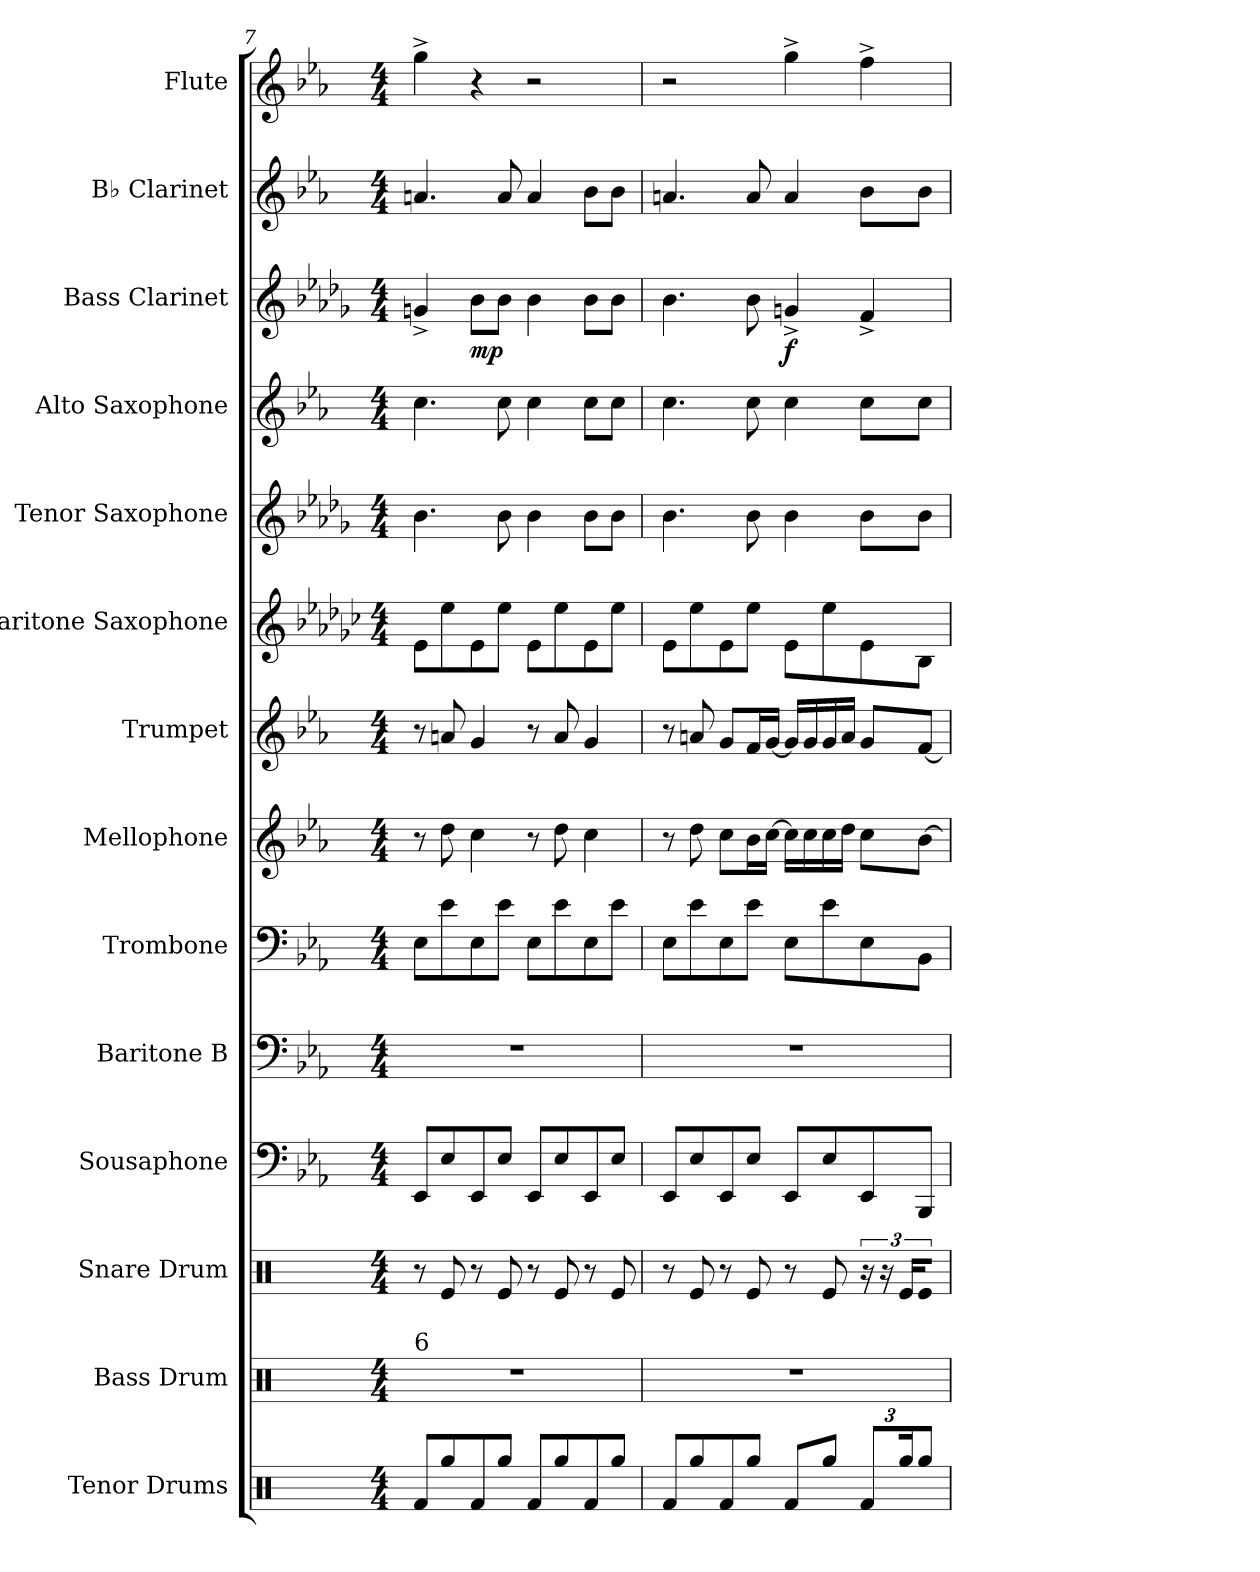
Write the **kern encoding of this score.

**kern	**kern	**kern	**kern	**kern	**kern	**kern	**kern	**kern	**kern	**kern	**kern	**dynam	**kern	**kern
*part14	*part13	*part12	*part11	*part10	*part9	*part8	*part7	*part6	*part5	*part4	*part3	*part3	*part2	*part1
*staff14	*staff13	*staff12	*staff11	*staff10	*staff9	*staff8	*staff7	*staff6	*staff5	*staff4	*staff3	*staff3	*staff2	*staff1
*I"Tenor Drums	*I"Bass Drum	*I"Snare Drum	*I"Sousaphone	*I"Baritone B	*I"Trombone	*I"Mellophone	*I"Trumpet	*I"Baritone Saxophone	*I"Tenor Saxophone	*I"Alto Saxophone	*I"Bass Clarinet	*	*I"B♭ Clarinet	*I"Flute
*I'TD	*I'B. Dr.	*I'SD	*I'Sou	*I'Bar B	*I'Tbn	*I'Mel	*I'Tpt	*I'B Sax	*I'T Sax	*I'A Sax	*I'B Cl	*	*I'Cl	*I'F
*clefX	*clefX	*clefX	*clefF4	*clefF4	*clefF4	*clefG2	*clefG2	*clefG2	*clefG2	*clefG2	*clefG2	*	*clefG2	*clefG2
*	*	*	*	*	*	*ITrd4c7	*ITrd1c2	*ITrd12c21	*ITrd8c14	*ITrd5c9	*ITrd8c14	*	*ITrd1c2	*
*k[]	*k[]	*k[]	*k[b-e-a-]	*k[b-e-a-]	*k[b-e-a-]	*k[b-e-a-d-]	*k[b-e-a-d-g-]	*k[b-e-a-d-g-c-]	*k[b-e-a-d-g-]	*k[b-e-a-d-g-c-]	*k[b-e-a-d-g-]	*	*k[b-e-a-d-g-]	*k[b-e-a-]
*M4/4	*M4/4	*M4/4	*M4/4	*M4/4	*M4/4	*M4/4	*M4/4	*M4/4	*M4/4	*M4/4	*M4/4	*	*M4/4	*M4/4
=7	=7	=7	=7	=7	=7	=7	=7	=7	=7	=7	=7	=7	=7	=7
!	!LO:TX:a:t=6	!	!	!	!	!	!	!	!	!	!	!	!	!
8Rf/L	1r	8r	8EE-/L	1r	8E-\L	8r	8r	8E-\L	4.B-\	4.e-\	4Gn^/	.	4.gn/	4gg^\
8Rgg/	.	8Re/	8E-/	.	8e-\	8g\	8gn/	8e-\	.	.	.	.	.	.
!	!	!	!	!	!	!	!	!	!	!	!	!LO:DY:b	!	!
8Rf/	.	8r	8EE-/	.	8E-\	4f\	4f/	8E-\	.	.	8B-\L	mp	.	4r
8Rgg/J	.	8Re/	8E-/J	.	8e-\J	.	.	8e-\J	8B-\	8e-\	8B-\J	.	8g/	.
8Rf/L	.	8r	8EE-/L	.	8E-\L	8r	8r	8E-\L	4B-\	4e-\	4B-\	.	4g/	2r
8Rgg/	.	8Re/	8E-/	.	8e-\	8g\	8g/	8e-\	.	.	.	.	.	.
8Rf/	.	8r	8EE-/	.	8E-\	4f\	4f/	8E-\	8B-\L	8e-\L	8B-\L	.	8a-\L	.
8Rgg/J	.	8Re/	8E-/J	.	8e-\J	.	.	8e-\J	8B-\J	8e-\J	8B-\J	.	8a-\J	.
!!LO:PB:g=z
=8	=8	=8	=8	=8	=8	=8	=8	=8	=8	=8	=8	=8	=8	=8
8Rf/L	1r	8r	8EE-/L	1r	8E-\L	8r	8r	8E-\L	4.B-\	4.e-\	4.B-\	.	4.gn/	2r
8Rgg/	.	8Re/	8E-/	.	8e-\	8g\	8gn/	8e-\	.	.	.	.	.	.
8Rf/	.	8r	8EE-/	.	8E-\	8f\L	8f/L	8E-\	.	.	.	.	.	.
8Rgg/J	.	8Re/	8E-/J	.	8e-\J	16e-\L	16e-/L	8e-\J	8B-\	8e-\	8B-\	.	8g/	.
.	.	.	.	.	.	[16f\JJ	[16f/JJ	.	.	.	.	.	.	.
!	!	!	!	!	!	!	!	!	!	!	!	!LO:DY:b	!	!
8Rf/L	.	8r	8EE-/L	.	8E-\L	16f\LL]	16f/LL]	8E-\L	4B-\	4e-\	4Gn^/	f	4g/	4gg^\
.	.	.	.	.	.	16f\	16f/	.	.	.	.	.	.	.
8Rgg/J	.	8Re/	8E-/	.	8e-\	16f\	16f/	8e-\	.	.	.	.	.	.
.	.	.	.	.	.	16g\JJ	16g/JJ	.	.	.	.	.	.	.
*Xbrackettup	*	*	*	*	*	*	*	*	*	*	*	*	*	*
12Rf/L	.	24r	8EE-/	.	8E-\	8f\L	8f/L	8E-\	8B-\L	8e-\L	4F^/	.	8a-\L	4ff^\
.	.	24r	.	.	.	.	.	.	.	.	.	.	.	.
24Rgg/K	.	24Re/KL	.	.	.	.	.	.	.	.	.	.	.	.
8Rgg/J	.	8Re/J	8BBB-/J	.	8BB-\J	[8e-\J	[8e-/J	8BB-\J	8B-\J	8e-\J	.	.	8a-\J	.
=	=	=	=	=	=	=	=	=	=	=	=	=	=	=
*-	*-	*-	*-	*-	*-	*-	*-	*-	*-	*-	*-	*-	*-	*-
